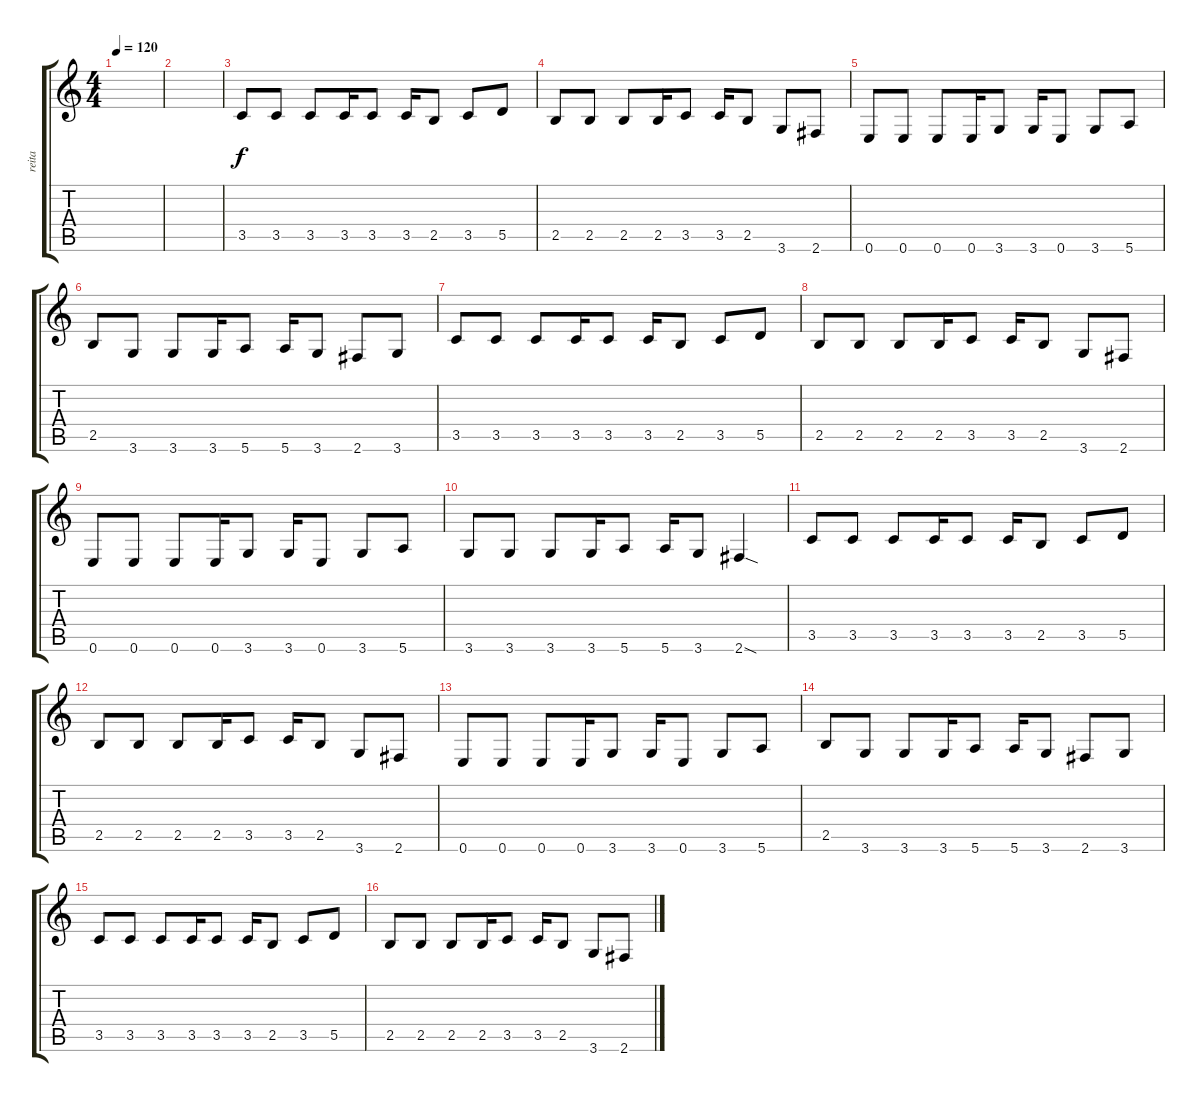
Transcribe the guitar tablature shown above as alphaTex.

\track ("reita" "reita") {instrument electricbassfinger}
\staff {score tabs}
\tuning (E4 B3 G3 D3 A2 E2) {hide}
\ts (4 4)
\tempo 120
\clef g2
\ks c
|
|
3.5.8 3.5.8 3.5.8 3.5.16 3.5.8 3.5.16 2.5.8 3.5.8 5.5.8 |
2.5.8 2.5.8 2.5.8 2.5.16 3.5.8 3.5.16 2.5.8 3.6.8 2.6.8 |
0.6.8 0.6.8 0.6.8 0.6.16 3.6.8 3.6.16 0.6.8 3.6.8 5.6.8 |
2.5.8 3.6.8 3.6.8 3.6.16 5.6.8 5.6.16 3.6.8 2.6.8 3.6.8 |
3.5.8 3.5.8 3.5.8 3.5.16 3.5.8 3.5.16 2.5.8 3.5.8 5.5.8 |
2.5.8 2.5.8 2.5.8 2.5.16 3.5.8 3.5.16 2.5.8 3.6.8 2.6.8 |
0.6.8 0.6.8 0.6.8 0.6.16 3.6.8 3.6.16 0.6.8 3.6.8 5.6.8 |
3.6.8 3.6.8 3.6.8 3.6.16 5.6.8 5.6.16 3.6.8 2.6{sod}.4 |
3.5.8 3.5.8 3.5.8 3.5.16 3.5.8 3.5.16 2.5.8 3.5.8 5.5.8 |
2.5.8 2.5.8 2.5.8 2.5.16 3.5.8 3.5.16 2.5.8 3.6.8 2.6.8 |
0.6.8 0.6.8 0.6.8 0.6.16 3.6.8 3.6.16 0.6.8 3.6.8 5.6.8 |
2.5.8 3.6.8 3.6.8 3.6.16 5.6.8 5.6.16 3.6.8 2.6.8 3.6.8 |
3.5.8 3.5.8 3.5.8 3.5.16 3.5.8 3.5.16 2.5.8 3.5.8 5.5.8 |
2.5.8 2.5.8 2.5.8 2.5.16 3.5.8 3.5.16 2.5.8 3.6.8 2.6.8
